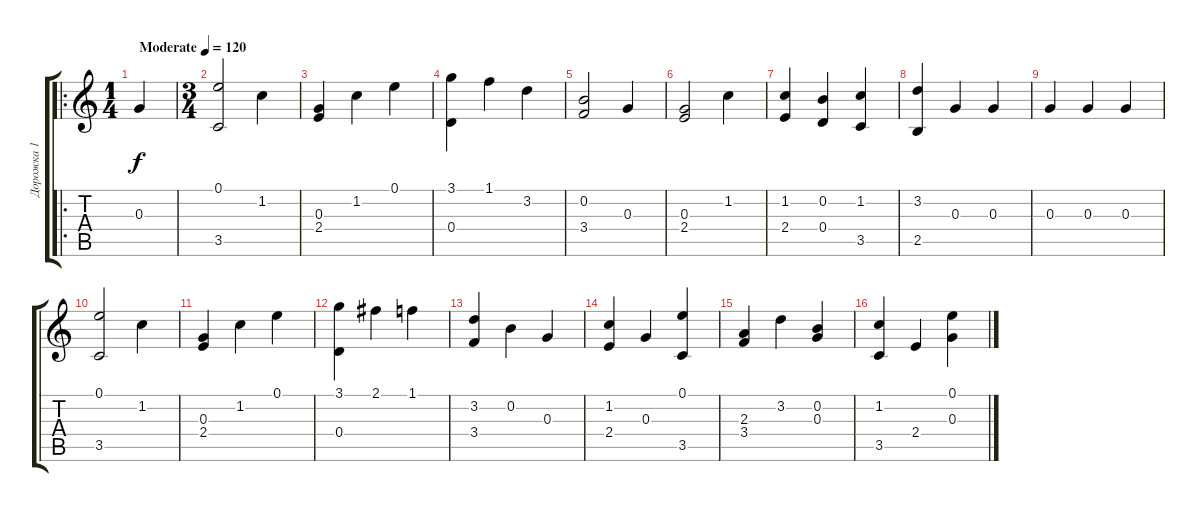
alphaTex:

\track ("Дорожка 1" "Дорожка 1") {instrument acousticguitarnylon}
\staff {score tabs}
\tuning (E4 B3 G3 D3 A2 E2) {hide}
\ro
\ts (1 4)
\tempo (120 "Moderate")
\clef g2
\ks c
0.3.4{dy f instrument acousticguitarnylon} |
\ts (3 4)
(0.1 3.5).2 1.2.4 |
(0.3 2.4).4 1.2.4 0.1.4 |
(3.1 0.4).4 1.1.4 3.2.4 |
(0.2 3.4).2 0.3.4 |
(0.3 2.4).2 1.2.4 |
(1.2 2.4).4 (0.2 0.4).4 (1.2 3.5).4 |
(3.2 2.5).4 0.3.4 0.3.4 |
0.3.4 0.3.4 0.3.4 |
(0.1 3.5).2 1.2.4 |
(0.3 2.4).4 1.2.4 0.1.4 |
(3.1 0.4).4 2.1.4 1.1.4 |
(3.2 3.4).4 0.2.4 0.3.4 |
(1.2 2.4).4 0.3.4 (0.1 3.5).4 |
(2.3 3.4).4 3.2.4 (0.2 0.3).4 |
(1.2 3.5).4 2.4.4 (0.1 0.3).4
